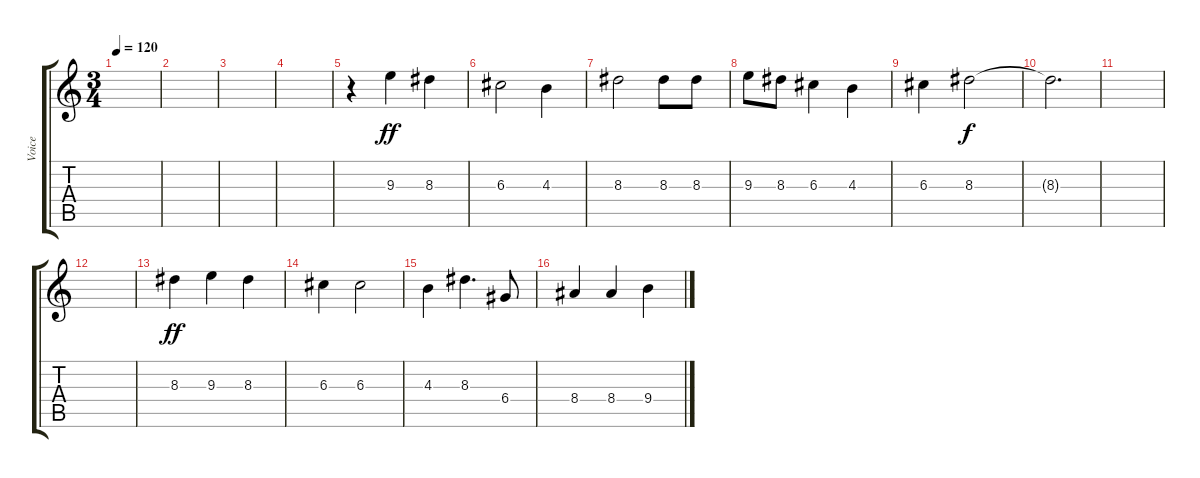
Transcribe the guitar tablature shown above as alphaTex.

\track ("Voice" "Voice") {instrument electricbassfinger}
\staff {score tabs}
\tuning (E4 B3 G3 D3 A2 E2) {hide}
\ts (3 4)
\tempo 120
\clef g2
\ks c
|
|
|
|
r.4 9.3.4{dy ff} 8.3.4 |
6.3.2 4.3.4 |
8.3.2 8.3.8 8.3.8 |
9.3.8 8.3.8 6.3.4 4.3.4 |
6.3.4 8.3.2{dy f} |
8.3{t}.2{d} |
|
|
8.3.4{dy ff} 9.3.4 8.3.4 |
6.3.4 6.3.2 |
4.3.4 8.3.4{d} 6.4.8 |
8.4.4 8.4.4 9.4.4
